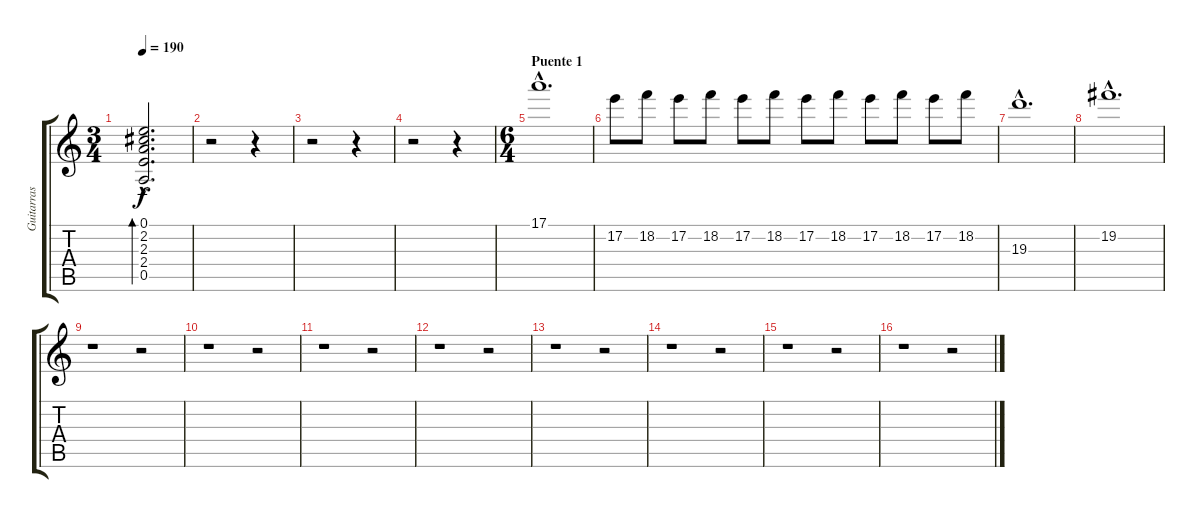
\track ("Guitarras" "Guitarras") {instrument acousticguitarsteel}
\staff {score tabs}
\tuning (E4 B3 G3 D3 A2 E2) {hide}
\ts (3 4)
\tempo 190
\clef g2
\ks c
(0.1{hac} 2.2{hac} 2.3{hac} 2.4{hac} 0.5{hac}).2{d bd 120 dy f} |
r.2 r.4 |
r.2 r.4 |
r.2 r.4 |
\ts (6 4)
\section ("" "Puente 1")
17.1{hac}.1{d instrument recorder} |
17.2.8 18.2.8 17.2.8 18.2.8 17.2.8 18.2.8 17.2.8 18.2.8 17.2.8 18.2.8 17.2.8 18.2.8 |
19.3{hac}.1{d} |
19.2{hac}.1{d} |
r.1 r.2 |
r.1 r.2 |
r.1 r.2 |
r.1 r.2 |
r.1 r.2 |
r.1 r.2 |
r.1 r.2 |
r.1 r.2
